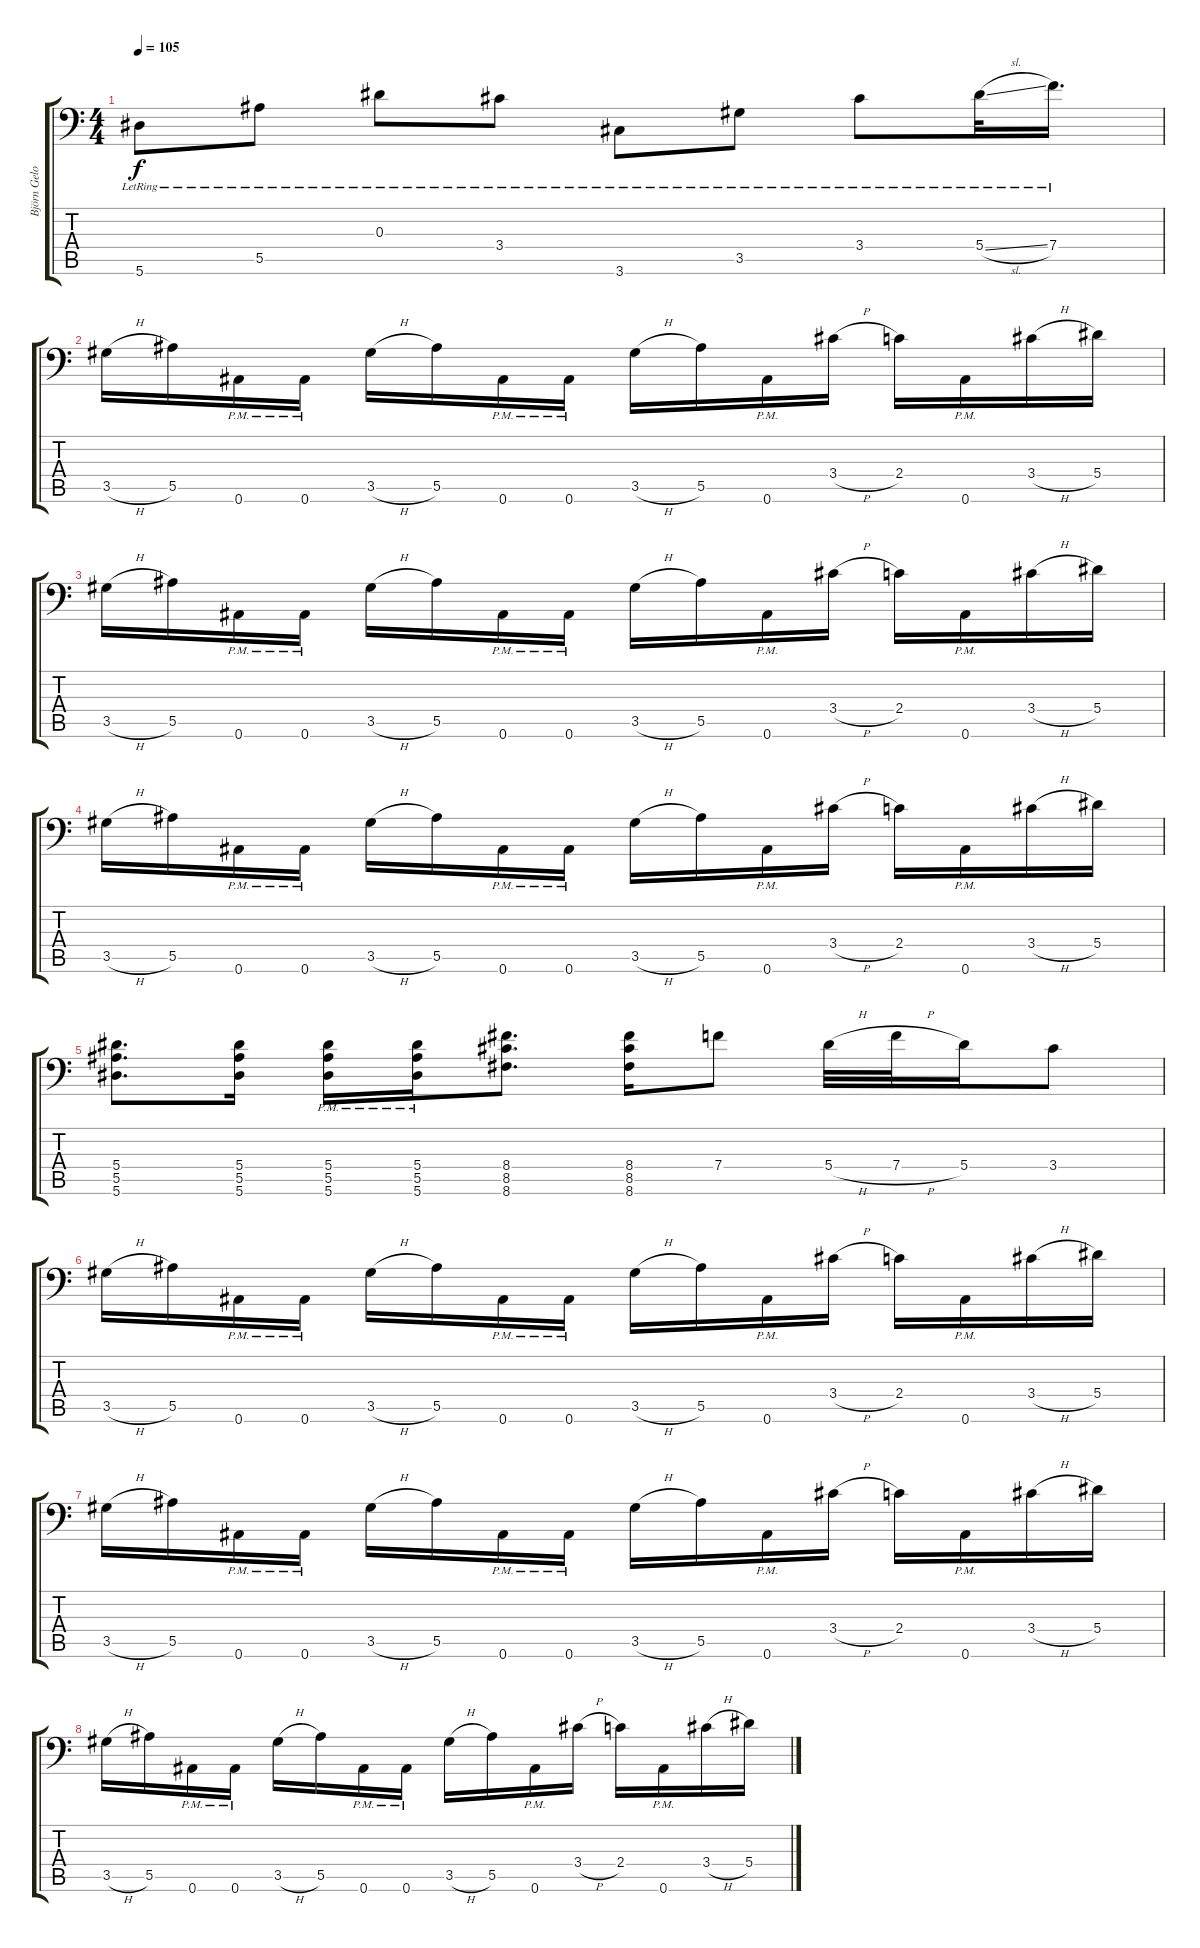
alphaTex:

\track ("Björn Gelotte" "Björn Gelo") {instrument distortionguitar}
\staff {score tabs}
\tuning (C4 G3 Eb3 Bb2 F2 Bb1) {hide}
\ts (4 4)
\tempo 105
\clef f4
\ks c
5.6{lr}.8{dy f} 5.5{lr}.8 0.3{lr}.8 3.4{lr}.8 3.6{lr}.8 3.5{lr}.8 3.4{lr}.8 5.4{sl lr}.32 7.4{lr}.16{d} |
3.5{h}.16{instrument distortionguitar} 5.5.16 0.6{pm}.16 0.6{pm}.16 3.5{h}.16 5.5.16 0.6{pm}.16 0.6{pm}.16 3.5{h}.16 5.5.16 0.6{pm}.16 3.4{h}.16 2.4.16 0.6{pm}.16 3.4{h}.16 5.4.16 |
3.5{h}.16 5.5.16 0.6{pm}.16 0.6{pm}.16 3.5{h}.16 5.5.16 0.6{pm}.16 0.6{pm}.16 3.5{h}.16 5.5.16 0.6{pm}.16 3.4{h}.16 2.4.16 0.6{pm}.16 3.4{h}.16 5.4.16 |
3.5{h}.16 5.5.16 0.6{pm}.16 0.6{pm}.16 3.5{h}.16 5.5.16 0.6{pm}.16 0.6{pm}.16 3.5{h}.16 5.5.16 0.6{pm}.16 3.4{h}.16 2.4.16 0.6{pm}.16 3.4{h}.16 5.4.16 |
(5.4 5.5 5.6).8{d} (5.4 5.5 5.6).16 (5.4{pm} 5.5{pm} 5.6{pm}).16 (5.4{pm} 5.5{pm} 5.6{pm}).16 (8.4 8.5 8.6).8{d} (8.4 8.5 8.6).16 7.4.8 5.4{h}.32 7.4{h}.32 5.4.16 3.4.8 |
3.5{h}.16 5.5.16 0.6{pm}.16 0.6{pm}.16 3.5{h}.16 5.5.16 0.6{pm}.16 0.6{pm}.16 3.5{h}.16 5.5.16 0.6{pm}.16 3.4{h}.16 2.4.16 0.6{pm}.16 3.4{h}.16 5.4.16 |
3.5{h}.16 5.5.16 0.6{pm}.16 0.6{pm}.16 3.5{h}.16 5.5.16 0.6{pm}.16 0.6{pm}.16 3.5{h}.16 5.5.16 0.6{pm}.16 3.4{h}.16 2.4.16 0.6{pm}.16 3.4{h}.16 5.4.16 |
3.5{h}.16 5.5.16 0.6{pm}.16 0.6{pm}.16 3.5{h}.16 5.5.16 0.6{pm}.16 0.6{pm}.16 3.5{h}.16 5.5.16 0.6{pm}.16 3.4{h}.16 2.4.16 0.6{pm}.16 3.4{h}.16 5.4.16
